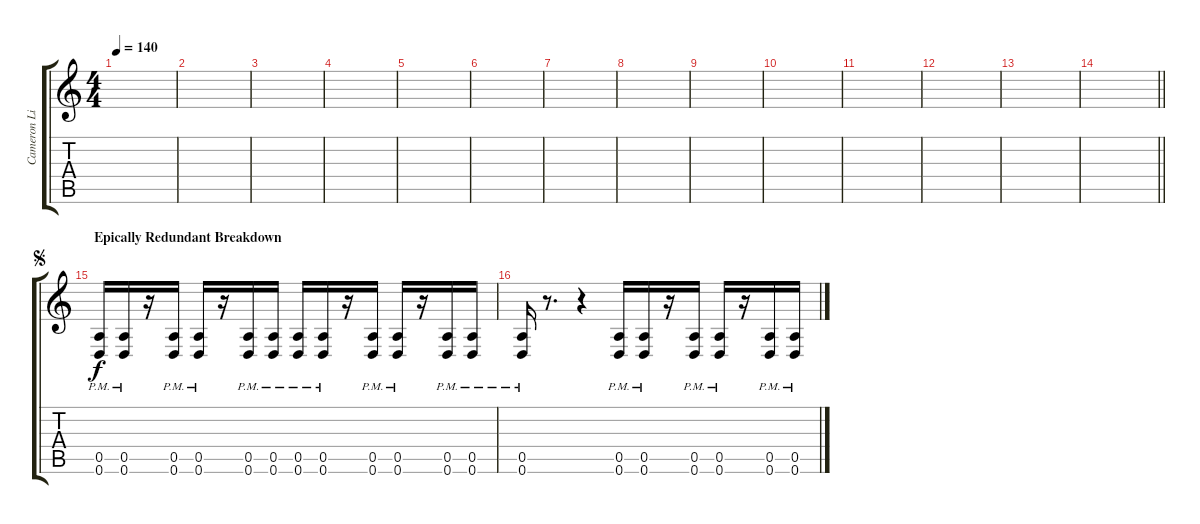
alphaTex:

\track ("Cameron Liddell" "Cameron Li") {instrument distortionguitar}
\staff {score tabs}
\tuning (E4 B3 G3 D3 A2 D2) {hide}
\ts (4 4)
\tempo 140
\clef g2
\ks c
|
|
|
|
|
|
|
|
|
|
|
|
|
\barLineRight lightlight
|
\section ("" "Epically Redundant Breakdown")
\jump segno
(0.5{pm} 0.6{pm}).16{volume 13} (0.5{pm} 0.6{pm}).16 r.16 (0.5{pm} 0.6{pm}).16 (0.5{pm} 0.6{pm}).16 r.16 (0.5{pm} 0.6{pm}).16 (0.5{pm} 0.6{pm}).16 (0.5{pm} 0.6{pm}).16 (0.5{pm} 0.6{pm}).16 r.16 (0.5{pm} 0.6{pm}).16 (0.5{pm} 0.6{pm}).16 r.16 (0.5{pm} 0.6{pm}).16 (0.5{pm} 0.6{pm}).16 |
(0.5{pm} 0.6{pm}).16 r.8{d} r.4 (0.5{pm} 0.6{pm}).16 (0.5{pm} 0.6{pm}).16 r.16 (0.5{pm} 0.6{pm}).16 (0.5{pm} 0.6{pm}).16 r.16 (0.5{pm} 0.6{pm}).16 (0.5{pm} 0.6{pm}).16
